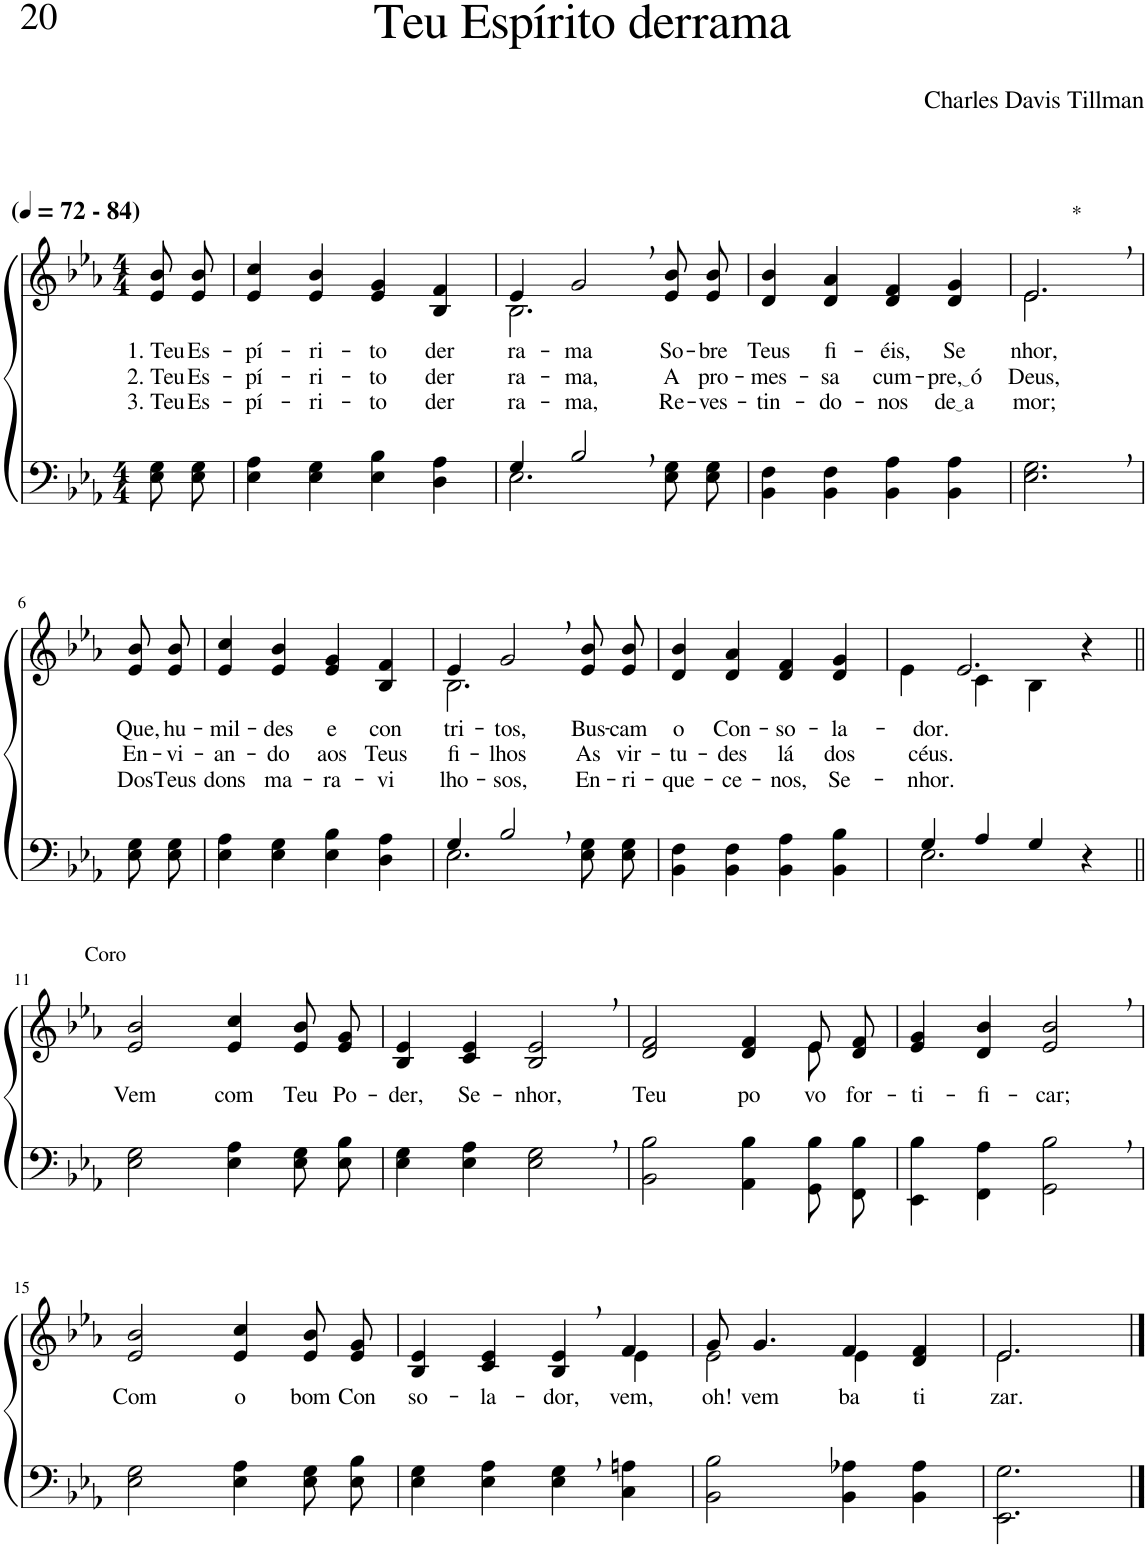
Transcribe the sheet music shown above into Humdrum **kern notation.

**kern	**kern	**text	**text	**text
*part2	*part1	*part1	*part1	*part1
*staff2	*staff1	*staff1	*staff1	*staff1
*I"Parte III e IV	*I"Parte I e II	*	*	*
*clefF4	*clefG2	*	*	*
*Trd-1c-2	*Trd-1c-2	*	*	*
*k[b-e-a-]	*k[b-e-a-]	*	*	*
*M4/4	*M4/4	*	*	*
*MM72	*MM72	*	*	*
=1	=1	=1	=1	=1
!	!LO:TX:a:B:t=(	!	!	!
!	!LO:TX:a:B:t=- 84)	!	!	!
!	!	!LO:LY:b	!LO:LY:b	!LO:LY:b
8E-\ 8G\L	8e-/ 8b-/L	1. Teu	2. Teu	3. Teu
!	!	!LO:LY:b	!LO:LY:b	!LO:LY:b
8E-\ 8G\J	8e-/ 8b-/J	Es-	Es-	Es-
=2	=2	=2	=2	=2
!	!	!LO:LY:b	!LO:LY:b	!LO:LY:b
4E-\ 4A-\	4e-/ 4cc/	-pí-	-pí-	-pí-
!	!	!LO:LY:b	!LO:LY:b	!LO:LY:b
4E-\ 4G\	4e-/ 4b-/	-ri-	-ri-	-ri-
!	!	!LO:LY:b	!LO:LY:b	!LO:LY:b
4E-\ 4B-\	4e-/ 4g/	-to	-to	-to
!	!	!LO:LY:b	!LO:LY:b	!LO:LY:b
4D\ 4A-\	4B-/ 4f/	der-	der-	der-
=3	=3	=3	=3	=3
*^	*^	*	*	*
!	!	!	!	!LO:LY:b	!LO:LY:b	!LO:LY:b
4G/	2.E-\	4e-/	2.B-\	-ra-	-ra-	-ra-
!	!	!	!	!LO:LY:b	!LO:LY:b	!LO:LY:b
2B-,/	.	2g,/	.	-ma	-ma,	-ma,
!	!	!	!	!LO:LY:b	!LO:LY:b	!LO:LY:b
4ryy	8E-\ 8G\L	8e-/ 8b-/L	4ryy	So-	A	Re-
!	!	!	!	!LO:LY:b	!LO:LY:b	!LO:LY:b
.	8E-\ 8G\J	8e-/ 8b-/J	.	-bre	pro-	-ves-
*	*	*v	*v	*	*	*
=4	=4	=4	=4	=4	=4
!	!	!	!LO:LY:b	!LO:LY:b	!LO:LY:b
*v	*v	*	*	*	*
4BB-\ 4F\	4d/ 4b-/	Teus	-mes-	-tin-
!	!	!LO:LY:b	!LO:LY:b	!LO:LY:b
4BB-\ 4F\	4d/ 4a-/	fi-	-sa	-do-
!	!	!LO:LY:b	!LO:LY:b	!LO:LY:b
4BB-\ 4A-\	4d/ 4f/	-éis,	cum-	-nos
!	!	!LO:LY:b	!LO:LY:b	!LO:LY:b
4BB-\ 4A-\	4d/ 4g/	Se-	pre, ó	de a
=5	=5	=5	=5	=5
*	*^	*	*	*
!	!LO:TX:a:t=*	!	!	!	!
!	!	!	!LO:LY:b	!LO:LY:b	!LO:LY:b
2.E-\, 2.G\,	2.e-,/	2.e-\	-nhor,	Deus,	-mor;
!!LO:LB:g=z
=6	=6	=6	=6	=6	=6
!	!	!	!LO:LY:b	!LO:LY:b	!LO:LY:b
*	*v	*v	*	*	*
8E-\ 8G\L	8e-/ 8b-/L	Que,	En-	Dos
!	!	!LO:LY:b	!LO:LY:b	!LO:LY:b
8E-\ 8G\J	8e-/ 8b-/J	hu-	-vi-	Teus
=7	=7	=7	=7	=7
!	!	!LO:LY:b	!LO:LY:b	!LO:LY:b
4E-\ 4A-\	4e-/ 4cc/	-mil-	-an-	dons
!	!	!LO:LY:b	!LO:LY:b	!LO:LY:b
4E-\ 4G\	4e-/ 4b-/	-des	-do	ma-
!	!	!LO:LY:b	!LO:LY:b	!LO:LY:b
4E-\ 4B-\	4e-/ 4g/	e	aos	-ra-
!	!	!LO:LY:b	!LO:LY:b	!LO:LY:b
4D\ 4A-\	4B-/ 4f/	con-	Teus	-vi-
=8	=8	=8	=8	=8
*^	*^	*	*	*
!	!	!	!	!LO:LY:b	!LO:LY:b	!LO:LY:b
4G/	2.E-\	4e-/	2.B-\	-tri-	fi-	-lho-
!	!	!	!	!LO:LY:b	!LO:LY:b	!LO:LY:b
2B-,/	.	2g,/	.	-tos,	-lhos	-sos,
!	!	!	!	!LO:LY:b	!LO:LY:b	!LO:LY:b
4ryy	8E-\ 8G\L	8e-/ 8b-/L	4ryy	Bus-	As	En-
!	!	!	!	!LO:LY:b	!LO:LY:b	!LO:LY:b
.	8E-\ 8G\J	8e-/ 8b-/J	.	-cam	vir-	-ri-
*	*	*v	*v	*	*	*
=9	=9	=9	=9	=9	=9
!	!	!	!LO:LY:b	!LO:LY:b	!LO:LY:b
*v	*v	*	*	*	*
4BB-\ 4F\	4d/ 4b-/	o	-tu-	-que-
!	!	!LO:LY:b	!LO:LY:b	!LO:LY:b
4BB-\ 4F\	4d/ 4a-/	Con-	-des	-ce-
!	!	!LO:LY:b	!LO:LY:b	!LO:LY:b
4BB-\ 4A-\	4d/ 4f/	-so-	lá	-nos,
!	!	!LO:LY:b	!LO:LY:b	!LO:LY:b
4BB-\ 4B-\	4d/ 4g/	-la-	dos	Se-
=10	=10	=10	=10	=10
*^	*	*	*	*
!	!	!	!LO:LY:b	!LO:LY:b	!LO:LY:b
*	*	*^	*	*	*
4G/	2.E-\	2.e-/	4e-\	-dor.	céus.	-nhor.
4A-/	.	.	4c\	.	.	.
4G/	.	.	4B-\	.	.	.
4r	4ryy	4r	4ryy	.	.	.
!!LO:LB:g=z
=11||	=11||	=11||	=11||	=11||	=11||	=11||
!	!	!LO:TX:a:t=Coro	!	!	!	!
!	!	!	!	!LO:LY:b	!	!
*v	*v	*	*	*	*	*
*	*v	*v	*	*	*
2E-\ 2G\	2e-/ 2b-/	Vem	.	.
!	!	!LO:LY:b	!	!
4E-\ 4A-\	4e-/ 4cc/	com	.	.
!	!	!LO:LY:b	!	!
8E-\ 8G\L	8e-/ 8b-/L	Teu	.	.
!	!	!LO:LY:b	!	!
8E-\ 8B-\J	8e-/ 8g/J	Po-	.	.
=12	=12	=12	=12	=12
!	!	!LO:LY:b	!	!
4E-\ 4G\	4B-/ 4e-/	-der,	.	.
!	!	!LO:LY:b	!	!
4E-\ 4A-\	4c/ 4e-/	Se-	.	.
!	!	!LO:LY:b	!	!
2E-\, 2G\,	2B-/, 2e-/,	-nhor,	.	.
=13	=13	=13	=13	=13
*	*^	*	*	*
!	!	!	!LO:LY:b	!	!
2BB-\ 2B-\	2.ryy	2d/ 2f/	Teu	.	.
!	!	!	!LO:LY:b	!	!
4AA-\ 4B-\	.	4d/ 4f/	po-	.	.
!	!	!	!LO:LY:b	!	!
8GG\ 8B-\L	8e-\	8e-/L	-vo	.	.
!	!	!	!LO:LY:b	!	!
8FF\ 8B-\J	8ryy	8d/ 8f/J	for-	.	.
=14	=14	=14	=14	=14	=14
!	!	!	!LO:LY:b	!	!
*	*v	*v	*	*	*
4EE-\ 4B-\	4e-/ 4g/	-ti-	.	.
!	!	!LO:LY:b	!	!
4FF\ 4A-\	4d/ 4b-/	-fi-	.	.
!	!	!LO:LY:b	!	!
2GG\, 2B-\,	2e-/, 2b-/,	-car;	.	.
!!LO:LB:g=z
=15	=15	=15	=15	=15
!	!	!LO:LY:b	!	!
2E-\ 2G\	2e-/ 2b-/	Com	.	.
!	!	!LO:LY:b	!	!
4E-\ 4A-\	4e-/ 4cc/	o	.	.
!	!	!LO:LY:b	!	!
8E-\ 8G\L	8e-/ 8b-/L	bom	.	.
!	!	!LO:LY:b	!	!
8E-\ 8B-\J	8e-/ 8g/J	Con	.	.
=16	=16	=16	=16	=16
*	*^	*	*	*
!	!	!	!LO:LY:b	!	!
4E-\ 4G\	2.ryy	4B-/ 4e-/	so-	.	.
!	!	!	!LO:LY:b	!	!
4E-\ 4A-\	.	4c/ 4e-/	-la-	.	.
!	!	!	!LO:LY:b	!	!
4E-\, 4G\,	.	4B-/ 4e-/	-dor,	.	.
!	!	!	!LO:LY:b	!	!
4C\ 4An\	4e-\	4f/	vem,	.	.
=17	=17	=17	=17	=17	=17
!	!	!	!LO:LY:b	!	!
2BB-\ 2B-\	8g/	2e-\	oh!	.	.
!	!	!	!LO:LY:b	!	!
.	4.g/	.	vem	.	.
!	!	!	!LO:LY:b	!	!
4BB-\ 4A-X\	4f/	4e-\	ba-	.	.
!	!	!	!LO:LY:b	!	!
4BB-\ 4A-\	4d/ 4f/	4ryy	-ti-	.	.
=18	=18	=18	=18	=18	=18
!	!	!	!LO:LY:b	!	!
2.EE-\ 2.G\	2.e-/	2.e-\	-zar.	.	.
*	*v	*v	*	*	*
==	==	==	==	==
*-	*-	*-	*-	*-
